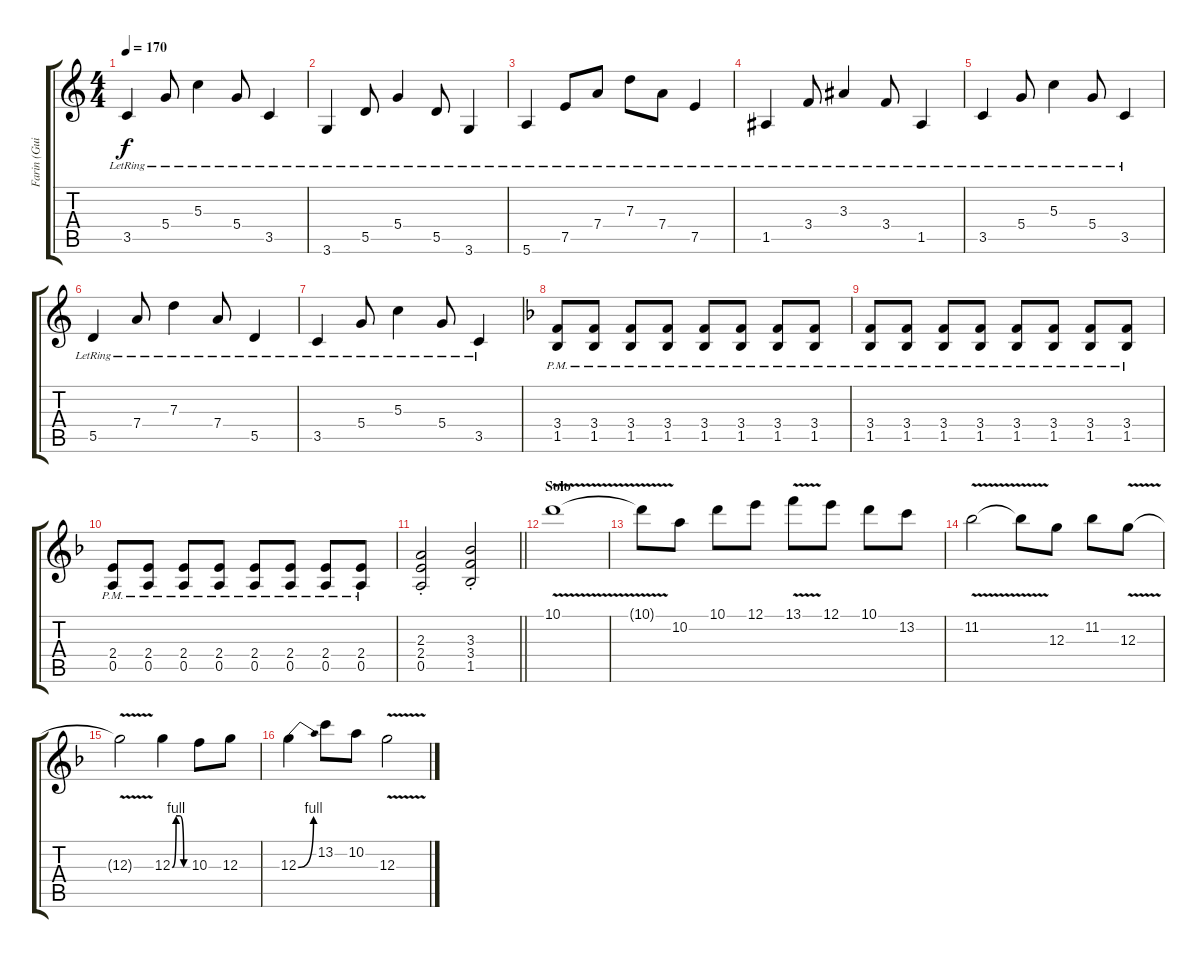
\track ("Farin (Guitar)" "Farin (Gui") {instrument distortionguitar}
\staff {score tabs}
\tuning (E4 B3 G3 D3 A2 E2) {hide}
\ts (4 4)
\tempo 170
\clef g2
\ks c
3.5{lr}.4{dy f} 5.4{lr}.8 5.3{lr}.4 5.4{lr}.8 3.5{lr}.4 |
3.6{lr}.4 5.5{lr}.8 5.4{lr}.4 5.5{lr}.8 3.6{lr}.4 |
5.6{lr}.4 7.5{lr}.8 7.4{lr}.8 7.3{lr}.8 7.4{lr}.8 7.5{lr}.4 |
1.5{lr}.4 3.4{lr}.8 3.3{lr}.4 3.4{lr}.8 1.5{lr}.4 |
3.5{lr}.4 5.4{lr}.8 5.3{lr}.4 5.4{lr}.8 3.5{lr}.4 |
5.5{lr}.4 7.4{lr}.8 7.3{lr}.4 7.4{lr}.8 5.5{lr}.4 |
3.5{lr}.4 5.4{lr}.8 5.3{lr}.4 5.4{lr}.8 3.5{lr}.4 |
\ks f
(3.4{pm} 1.5{pm}).8{instrument distortionguitar} (3.4{pm} 1.5{pm}).8 (3.4{pm} 1.5{pm}).8 (3.4{pm} 1.5{pm}).8 (3.4{pm} 1.5{pm}).8 (3.4{pm} 1.5{pm}).8 (3.4{pm} 1.5{pm}).8 (3.4{pm} 1.5{pm}).8 |
(3.4{pm} 1.5{pm}).8 (3.4{pm} 1.5{pm}).8 (3.4{pm} 1.5{pm}).8 (3.4{pm} 1.5{pm}).8 (3.4{pm} 1.5{pm}).8 (3.4{pm} 1.5{pm}).8 (3.4{pm} 1.5{pm}).8 (3.4{pm} 1.5{pm}).8 |
(2.4{pm} 0.5{pm}).8 (2.4{pm} 0.5{pm}).8 (2.4{pm} 0.5{pm}).8 (2.4{pm} 0.5{pm}).8 (2.4{pm} 0.5{pm}).8 (2.4{pm} 0.5{pm}).8 (2.4{pm} 0.5{pm}).8 (2.4{pm} 0.5{pm}).8 |
\barLineRight lightlight
(2.3{st} 2.4{st} 0.5{st}).2 (3.3{st} 3.4{st} 1.5{st}).2 |
\section ("" "Solo")
10.1{v}.1{instrument distortionguitar} |
10.1{t}.8 10.2.8 10.1.8 12.1.8 13.1{v}.8 12.1.8 10.1.8 13.2.8 |
11.2{v}.2 11.2{t}.8 12.3.8 11.2.8 12.3{v}.8 |
12.3{t}.2 12.3{be (custom 0 0 15 4 30 4 45 0 60 0)}.4 10.3.8 12.3.8 |
12.3{be (bend 0 0 60 4)}.4 13.2.8 10.2.8 12.3{v}.2
